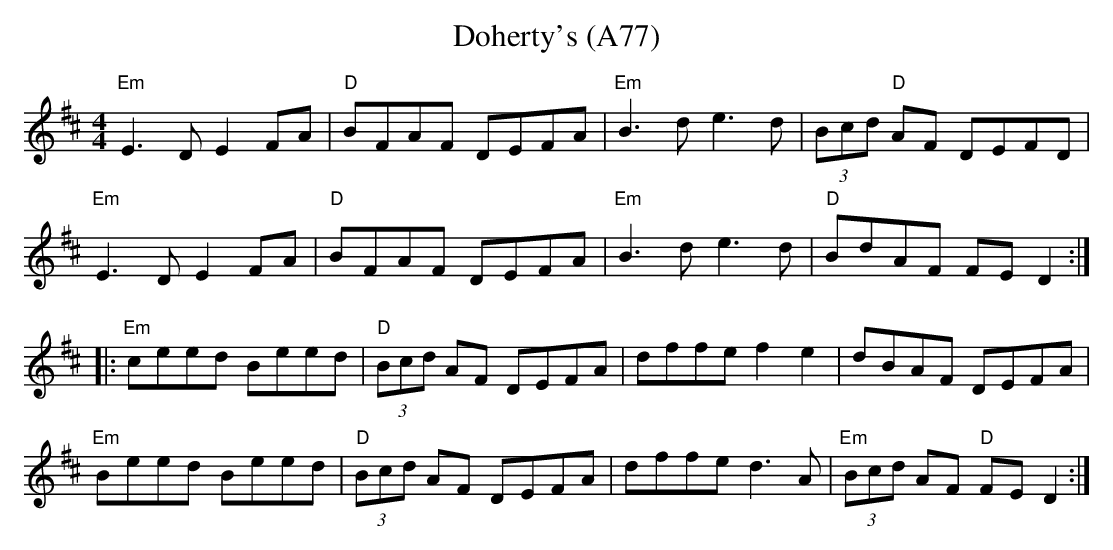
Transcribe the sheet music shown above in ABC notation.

X:1
T: Doherty's (A77)
M: 4/4
L: 1/8
K: D
"Em"E3D E2 FA|"D"BFAF DEFA|"Em" B3d e3d|(3Bcd "D"AF DEFD|
"Em"E3D E2 FA|"D" BFAF DEFA|"Em"B3d e3d |"D" BdAF FE D2::
"Em"ceed Beed |"D"(3Bcd AF DEFA|dffe f2 e2|dBAF DEFA|
"Em"Beed Beed|"D"(3Bcd AF DEFA|dffe d3A|"Em"(3Bcd AF "D"FE D2:|
